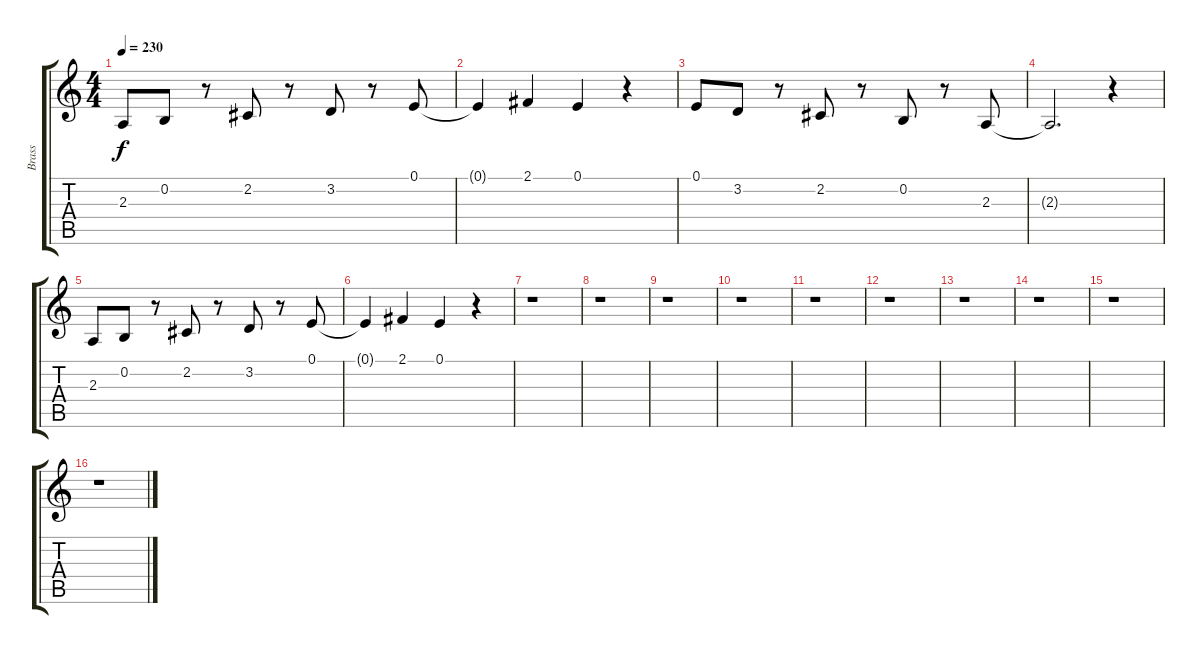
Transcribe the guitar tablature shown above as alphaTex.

\track ("Brass" "Brass") {instrument brasssection}
\staff {score tabs}
\tuning (E4 B3 G3 D3 A2 E2) {hide}
\ts (4 4)
\tempo 230
\clef g2
\ks c
2.3.8{dy f} 0.2.8 r.8 2.2.8 r.8 3.2.8 r.8 0.1.8 |
0.1{t}.4 2.1.4 0.1.4 r.4 |
0.1.8 3.2.8 r.8 2.2.8 r.8 0.2.8 r.8 2.3.8 |
2.3{t}.2{d} r.4 |
2.3.8 0.2.8 r.8 2.2.8 r.8 3.2.8 r.8 0.1.8 |
0.1{t}.4 2.1.4 0.1.4 r.4 |
r.1 |
r.1 |
r.1 |
r.1 |
r.1 |
r.1 |
r.1 |
r.1 |
r.1 |
r.1
